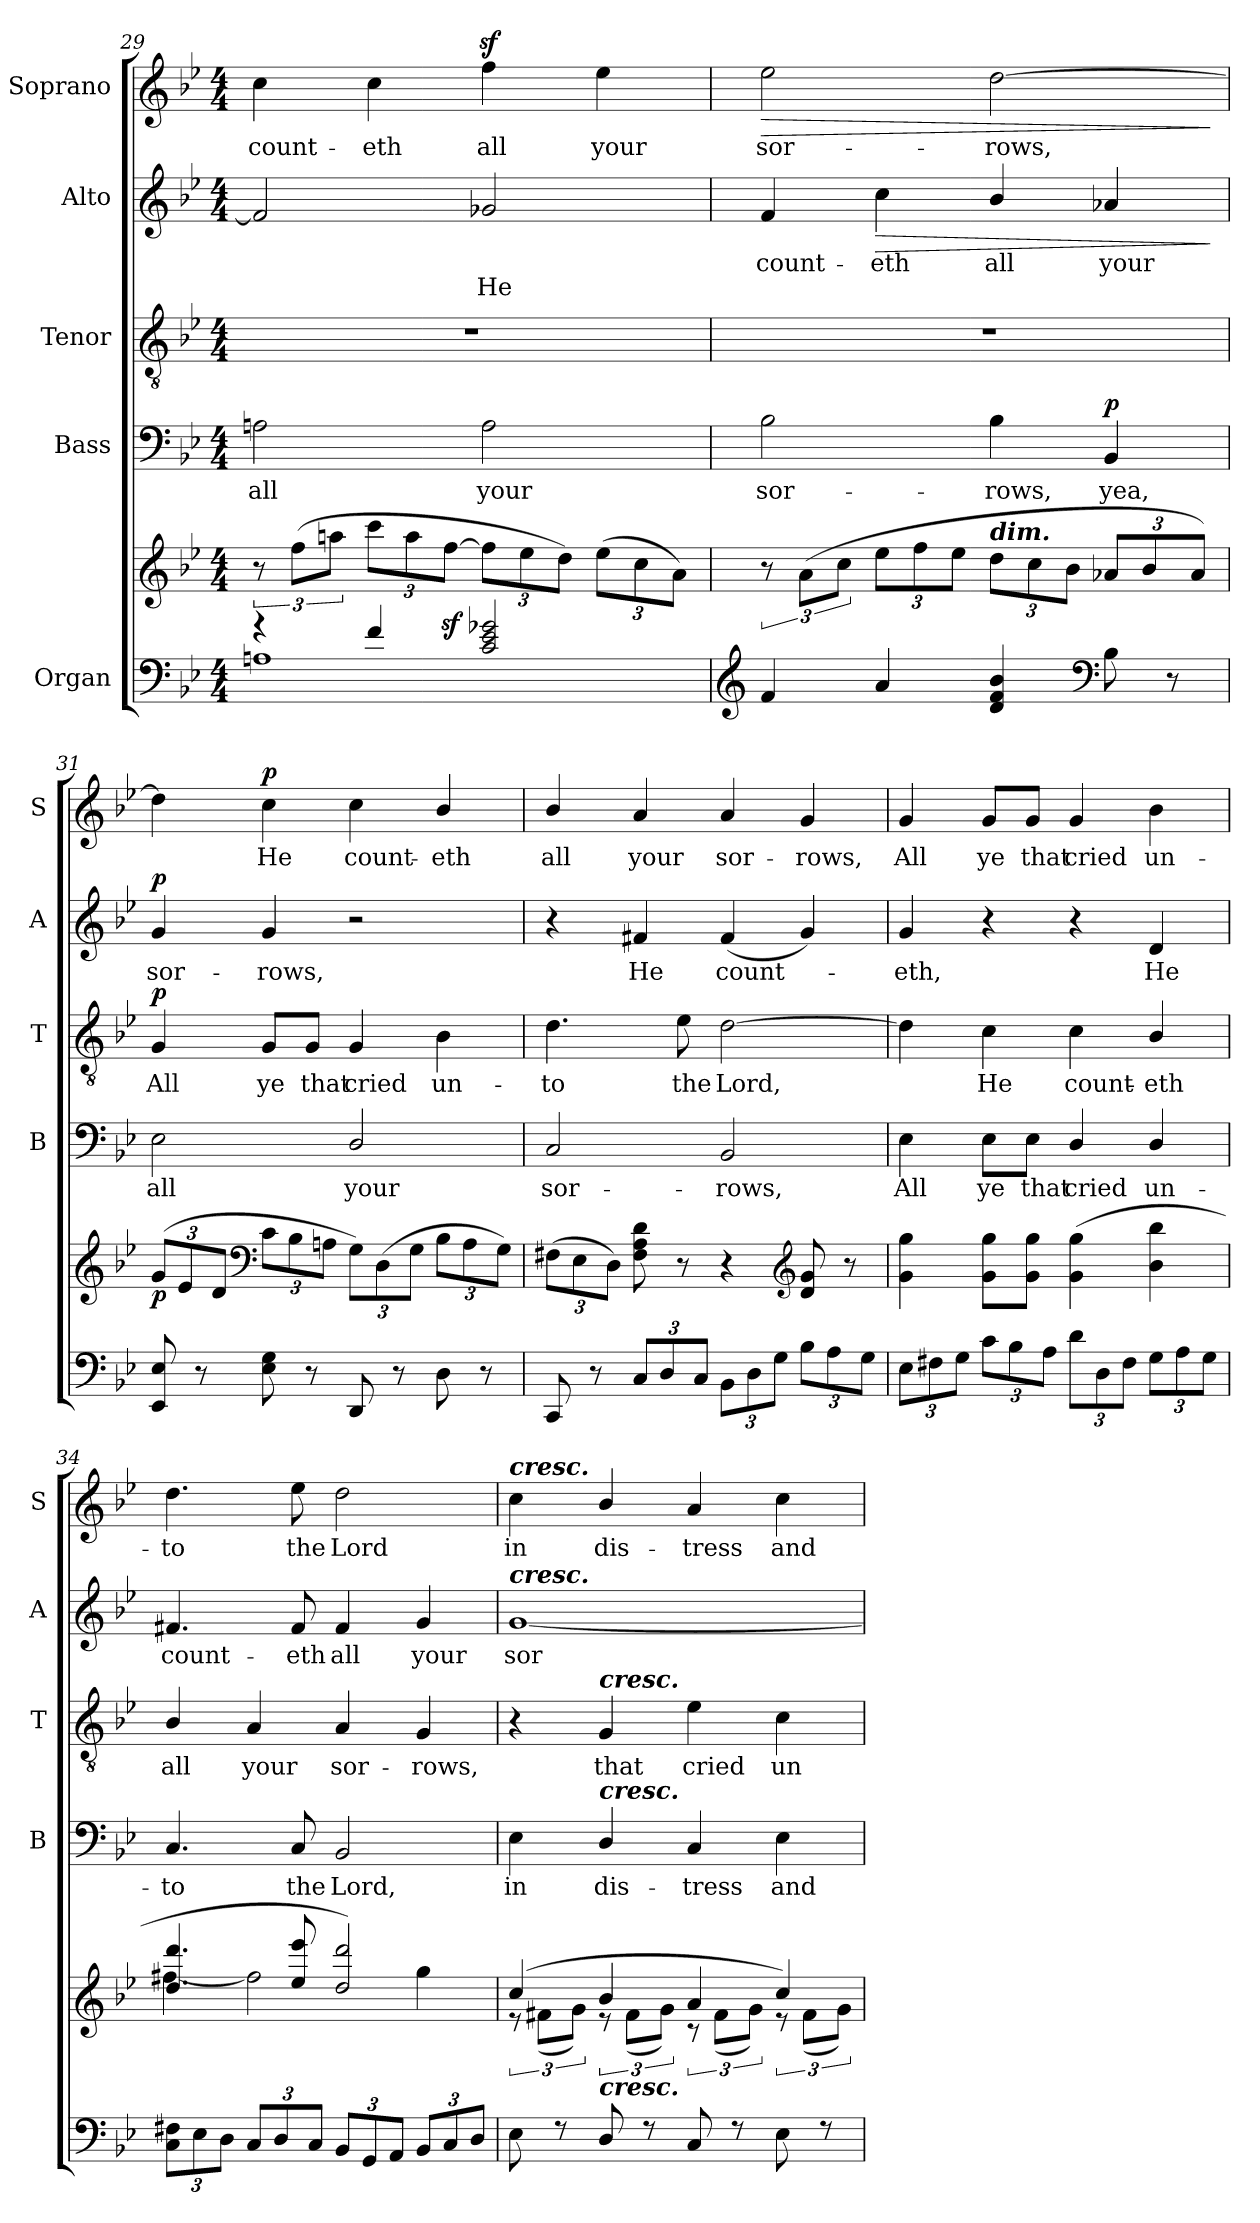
**kern	**kern	**dynam	**kern	**text	**dynam	**kern	**text	**dynam	**kern	**text	**text	**dynam	**kern	**text	**dynam
*part5	*part5	*part5	*part4	*part4	*part4	*part3	*part3	*part3	*part2	*part2	*part2	*part2	*part1	*part1	*part1
*staff6	*staff5	*staff5/6	*staff4	*staff4	*staff4	*staff3	*staff3	*staff3	*staff2	*staff2	*staff2	*staff2	*staff1	*staff1	*staff1
*I"Organ	*	*	*I"Bass	*	*	*I"Tenor	*	*	*I"Alto	*	*	*	*I"Soprano	*	*
*	*	*	*I'B	*	*	*I'T	*	*	*I'A	*	*	*	*I'S	*	*
*clefF4	*clefG2	*	*clefF4	*	*	*clefGv2	*	*	*clefG2	*	*	*	*clefG2	*	*
*k[b-e-]	*k[b-e-]	*	*k[b-e-]	*	*	*k[b-e-]	*	*	*k[b-e-]	*	*	*	*k[b-e-]	*	*
*B-:	*B-:	*	*B-:	*	*	*B-:	*	*	*B-:	*	*	*	*B-:	*	*
*M4/4	*M4/4	*	*M4/4	*	*	*M4/4	*	*	*M4/4	*	*	*	*M4/4	*	*
=29	=29	=29	=29	=29	=29	=29	=29	=29	=29	=29	=29	=29	=29	=29	=29
*^	*	*	*	*	*	*	*	*	*	*	*	*	*	*	*
!	!	!	!	!	!LO:LY:b	!	!	!	!	!	!	!	!	!	!LO:LY:b	!
4r	1Ani	12r	.	2An\	all	.	1r	.	.	2f/]	.	.	.	4cc\	count-	.
.	.	(>12ff\L	.	.	.	.	.	.	.	.	.	.	.	.	.	.
.	.	12aani\J	.	.	.	.	.	.	.	.	.	.	.	.	.	.
*	*	*Xbrackettup	*	*	*	*	*	*	*	*	*	*	*	*	*	*
!	!	!	!	!	!	!	!	!	!	!	!	!	!	!	!LO:LY:b	!
4f/	.	12ccc\L	.	.	.	.	.	.	.	.	.	.	.	4cc\	-eth	.
.	.	12aa\	.	.	.	.	.	.	.	.	.	.	.	.	.	.
.	.	[12ffz<\J	.	.	.	.	.	.	.	.	.	.	.	.	.	.
!	!	!	!	!	!LO:LY:b	!	!	!	!	!	!	!LO:LY:b	!	!	!LO:LY:b	!
2c/ 2e-/ 2g-X/	.	12ff\L]	.	2A\	your	.	.	.	.	2g-X/	.	He	.	4ffz<\	all	.
.	.	12ee-\	.	.	.	.	.	.	.	.	.	.	.	.	.	.
.	.	12dd\J)	.	.	.	.	.	.	.	.	.	.	.	.	.	.
!	!	!	!	!	!	!	!	!	!	!	!	!	!	!	!LO:LY:b	!
.	.	(>12ee-\L	.	.	.	.	.	.	.	.	.	.	.	4ee-\	your	.
.	.	12cc\	.	.	.	.	.	.	.	.	.	.	.	.	.	.
.	.	12a\J)	.	.	.	.	.	.	.	.	.	.	.	.	.	.
=30	=30	=30	=30	=30	=30	=30	=30	=30	=30	=30	=30	=30	=30	=30	=30	=30
*clefG2	*	*	*	*	*	*	*	*	*	*	*	*	*	*	*	*
*	*	*brackettup	*	*	*	*	*	*	*	*	*	*	*	*	*	*
!	!	!	!	!	!LO:LY:b	!	!	!	!	!	!LO:LY:b	!	!	!	!LO:LY:b	!LO:HP:b
4f/	4ryy	12r	.	2B-\	sor-	.	1r	.	.	4f/	count-	.	.	2ee-\	sor-	>
.	.	(>12a\L	.	.	.	.	.	.	.	.	.	.	.	.	.	.
.	.	12cc\J	.	.	.	.	.	.	.	.	.	.	.	.	.	.
*	*	*Xbrackettup	*	*	*	*	*	*	*	*	*	*	*	*	*	*
!	!	!	!	!	!	!	!	!	!	!	!LO:LY:b	!	!LO:HP:b	!	!	!
4a/	2.ryy	12ee-\L	.	.	.	.	.	.	.	4cc\	-eth	.	>	.	.	.
.	.	12ff\	.	.	.	.	.	.	.	.	.	.	.	.	.	.
.	.	12ee-\J	.	.	.	.	.	.	.	.	.	.	.	.	.	.
!	!	!LO:TX:a:Bi:t=dim.	!	!	!	!	!	!	!	!	!	!	!	!	!	!
!	!	!	!	!	!LO:LY:b	!	!	!	!	!	!LO:LY:b	!	!	!	!LO:LY:b	!
4d/ 4f/ 4b-/	.	12dd\L	.	4B-\	-rows,	.	.	.	.	4b-/	all	.	.	[2dd\	-rows,	.
.	.	12cc\	.	.	.	.	.	.	.	.	.	.	.	.	.	.
.	.	12b-\J	.	.	.	.	.	.	.	.	.	.	.	.	.	.
*clefF4	*	*	*	*	*	*	*	*	*	*	*	*	*	*	*	*
!	!	!	!	!	!LO:LY:b	!LO:DY:b	!	!	!	!	!LO:LY:b	!	!	!	!	!
8B-\	.	12a-X/L	.	4BB-/	yea,	p	.	.	.	4a-X/	your	.	.	.	.	.
.	.	12b-/	.	.	.	.	.	.	.	.	.	.	.	.	.	.
8r	.	.	.	.	.	.	.	.	.	.	.	.	.	.	.	.
.	.	12a-/J)	.	.	.	.	.	.	.	.	.	.	.	.	.	.
*v	*v	*	*	*	*	*	*	*	*	*	*	*	*	*	*	*
.	.	.	.	.	.	.	.	.	.	.	.	]	.	.	]
!!LO:PB:g=z
=31	=31	=31	=31	=31	=31	=31	=31	=31	=31	=31	=31	=31	=31	=31	=31
!	!	!LO:DY:b	!	!LO:LY:b	!	!	!LO:LY:b	!LO:DY:b	!	!LO:LY:b	!	!LO:DY:b	!	!	!
8EE-/ 8E-/	(>12g/L	p	2E-\	all	.	4G/	All	p	4g/	sor-	.	p	4dd\]	.	.
.	12e-/	.	.	.	.	.	.	.	.	.	.	.	.	.	.
8r	.	.	.	.	.	.	.	.	.	.	.	.	.	.	.
.	12d/J	.	.	.	.	.	.	.	.	.	.	.	.	.	.
*	*clefF4	*	*	*	*	*	*	*	*	*	*	*	*	*	*
!	!	!	!	!	!	!	!LO:LY:b	!	!	!LO:LY:b	!	!	!	!LO:LY:b	!LO:DY:b
8E-\ 8G\	12c\L	.	.	.	.	8G/L	ye	.	4g/	-rows,	.	.	4cc\	He	p
.	12B-\	.	.	.	.	.	.	.	.	.	.	.	.	.	.
!	!	!	!	!	!	!	!LO:LY:b	!	!	!	!	!	!	!	!
8r	.	.	.	.	.	8G/J	that	.	.	.	.	.	.	.	.
.	12Ani\J	.	.	.	.	.	.	.	.	.	.	.	.	.	.
!	!	!	!	!LO:LY:b	!	!	!LO:LY:b	!	!	!	!	!	!	!LO:LY:b	!
8DD/	12G\L)	.	2D/	your	.	4G/	cried	.	2r	.	.	.	4cc\	count-	.
.	(>12D\	.	.	.	.	.	.	.	.	.	.	.	.	.	.
8r	.	.	.	.	.	.	.	.	.	.	.	.	.	.	.
.	12G\J	.	.	.	.	.	.	.	.	.	.	.	.	.	.
!	!	!	!	!	!	!	!LO:LY:b	!	!	!	!	!	!	!LO:LY:b	!
8D\	12B-\L	.	.	.	.	4B-\	un-	.	.	.	.	.	4b-/	-eth	.
.	12A\	.	.	.	.	.	.	.	.	.	.	.	.	.	.
8r	.	.	.	.	.	.	.	.	.	.	.	.	.	.	.
.	12G\J)	.	.	.	.	.	.	.	.	.	.	.	.	.	.
=32	=32	=32	=32	=32	=32	=32	=32	=32	=32	=32	=32	=32	=32	=32	=32
!	!	!	!	!LO:LY:b	!	!	!LO:LY:b	!	!	!	!	!	!	!LO:LY:b	!
8CC/	(>12F#X\L	.	2C/	sor-	.	4.d\	-to	.	4r	.	.	.	4b-/	all	.
.	12E-\	.	.	.	.	.	.	.	.	.	.	.	.	.	.
8r	.	.	.	.	.	.	.	.	.	.	.	.	.	.	.
.	12D\J)	.	.	.	.	.	.	.	.	.	.	.	.	.	.
*Xbrackettup	*	*	*	*	*	*	*	*	*	*	*	*	*	*	*
!	!	!	!	!	!	!	!	!	!	!LO:LY:b	!	!	!	!LO:LY:b	!
12C/L	8F#\ 8A\ 8d\	.	.	.	.	.	.	.	4f#X/	He	.	.	4a/	your	.
12D/	.	.	.	.	.	.	.	.	.	.	.	.	.	.	.
!	!	!	!	!	!	!	!LO:LY:b	!	!	!	!	!	!	!	!
.	8r	.	.	.	.	8e-\	the	.	.	.	.	.	.	.	.
12C/J	.	.	.	.	.	.	.	.	.	.	.	.	.	.	.
!	!	!	!	!LO:LY:b	!	!	!LO:LY:b	!	!	!LO:LY:b	!	!	!	!LO:LY:b	!
12BB-\L	4r	.	2BB-/	-rows,	.	[2d\	Lord,	.	(<4f#/	count-	.	.	4a/	sor-	.
12D\	.	.	.	.	.	.	.	.	.	.	.	.	.	.	.
12G\J	.	.	.	.	.	.	.	.	.	.	.	.	.	.	.
*	*clefG2	*	*	*	*	*	*	*	*	*	*	*	*	*	*
!	!	!	!	!	!	!	!	!	!	!	!	!	!	!LO:LY:b	!
12B-\L	8d/ 8g/	.	.	.	.	.	.	.	4g/)	.	.	.	4g/	-rows,	.
12A\	.	.	.	.	.	.	.	.	.	.	.	.	.	.	.
.	8r	.	.	.	.	.	.	.	.	.	.	.	.	.	.
12G\J	.	.	.	.	.	.	.	.	.	.	.	.	.	.	.
=33	=33	=33	=33	=33	=33	=33	=33	=33	=33	=33	=33	=33	=33	=33	=33
!	!	!	!	!LO:LY:b	!	!	!	!	!	!LO:LY:b	!	!	!	!LO:LY:b	!
12E-\L	4g\ 4gg\	.	4E-\	All	.	4d\]	.	.	4g/	eth,	.	.	4g/	All	.
12F#X\	.	.	.	.	.	.	.	.	.	.	.	.	.	.	.
12G\J	.	.	.	.	.	.	.	.	.	.	.	.	.	.	.
!	!	!	!	!LO:LY:b	!	!	!LO:LY:b	!	!	!	!	!	!	!LO:LY:b	!
12c\L	8g\ 8gg\L	.	8E-\L	ye	.	4c\	He	.	4r	.	.	.	8g/L	ye	.
12B-\	.	.	.	.	.	.	.	.	.	.	.	.	.	.	.
!	!	!	!	!LO:LY:b	!	!	!	!	!	!	!	!	!	!LO:LY:b	!
.	8g\ 8gg\J	.	8E-\J	that	.	.	.	.	.	.	.	.	8g/J	that	.
12A\J	.	.	.	.	.	.	.	.	.	.	.	.	.	.	.
!	!	!	!	!LO:LY:b	!	!	!LO:LY:b	!	!	!	!	!	!	!LO:LY:b	!
12d\L	(>4g\ 4gg\	.	4D/	cried	.	4c\	count-	.	4r	.	.	.	4g/	cried	.
12D\	.	.	.	.	.	.	.	.	.	.	.	.	.	.	.
12F#\J	.	.	.	.	.	.	.	.	.	.	.	.	.	.	.
!	!	!	!	!LO:LY:b	!	!	!LO:LY:b	!	!	!LO:LY:b	!	!	!	!LO:LY:b	!
12G\L	4b-\ 4bb-\	.	4D/	un-	.	4B-/	-eth	.	4d/	He	.	.	4b-\	un-	.
12A\	.	.	.	.	.	.	.	.	.	.	.	.	.	.	.
12G\J	.	.	.	.	.	.	.	.	.	.	.	.	.	.	.
!!LO:LB:g=z
=34	=34	=34	=34	=34	=34	=34	=34	=34	=34	=34	=34	=34	=34	=34	=34
*^	*^	*	*	*	*	*	*	*	*	*	*	*	*	*	*
!	!	!	!	!	!	!LO:LY:b	!	!	!LO:LY:b	!	!	!LO:LY:b	!	!	!	!LO:LY:b	!
12C\ 12F#X\L	1ryy	4.dd/ 4.ddd/	[4ff#X\	.	4.C/	-to	.	4B-/	all	.	4.f#X/	count-	.	.	4.dd\	-to	.
12E-\	.	.	.	.	.	.	.	.	.	.	.	.	.	.	.	.	.
12D\J	.	.	.	.	.	.	.	.	.	.	.	.	.	.	.	.	.
!	!	!	!	!	!	!	!	!	!LO:LY:b	!	!	!	!	!	!	!	!
12C/L	.	.	2ff#\]	.	.	.	.	4A/	your	.	.	.	.	.	.	.	.
12D/	.	.	.	.	.	.	.	.	.	.	.	.	.	.	.	.	.
!	!	!	!	!	!	!LO:LY:b	!	!	!	!	!	!LO:LY:b	!	!	!	!LO:LY:b	!
.	.	8ee-/ 8eee-/	.	.	8C/	the	.	.	.	.	8f#/	-eth	.	.	8ee-\	the	.
12C/J	.	.	.	.	.	.	.	.	.	.	.	.	.	.	.	.	.
!	!	!	!	!	!	!LO:LY:b	!	!	!LO:LY:b	!	!	!LO:LY:b	!	!	!	!LO:LY:b	!
12BB-/L	.	2dd/ 2ddd/)	.	.	2BB-/	Lord,	.	4A/	sor-	.	4f#/	all	.	.	2dd\	Lord	.
12GG/	.	.	.	.	.	.	.	.	.	.	.	.	.	.	.	.	.
12AA/J	.	.	.	.	.	.	.	.	.	.	.	.	.	.	.	.	.
!	!	!	!	!	!	!	!	!	!LO:LY:b	!	!	!LO:LY:b	!	!	!	!	!
12BB-/L	.	.	4gg\	.	.	.	.	4G/	-rows,	.	4g/	your	.	.	.	.	.
12C/	.	.	.	.	.	.	.	.	.	.	.	.	.	.	.	.	.
12D/J	.	.	.	.	.	.	.	.	.	.	.	.	.	.	.	.	.
=35	=35	=35	=35	=35	=35	=35	=35	=35	=35	=35	=35	=35	=35	=35	=35	=35	=35
*	*	*	*brackettup	*	*	*	*	*	*	*	*	*	*	*	*	*	*
!	!	!	!	!	!	!	!	!	!	!	!	!	!	!	!LO:TX:a:Bi:t=cresc.	!	!
!	!	!	!	!	!	!	!	!	!	!	!LO:TX:a:Bi:t=cresc.	!	!	!	!	!	!
!	!	!	!	!	!	!LO:LY:b	!	!	!	!	!	!LO:LY:b	!	!	!	!LO:LY:b	!
8E-\	1ryy	(>4cc/	12r	.	4E-\	in	.	4r	.	.	[1g	sor-	.	.	4cc\	in	.
.	.	.	(<12f#X\L	.	.	.	.	.	.	.	.	.	.	.	.	.	.
8r	.	.	.	.	.	.	.	.	.	.	.	.	.	.	.	.	.
.	.	.	12g\J)	.	.	.	.	.	.	.	.	.	.	.	.	.	.
!	!	!	!	!	!	!	!	!LO:TX:a:Bi:t=cresc.	!	!	!	!	!	!	!	!	!
!	!	!	!	!	!LO:TX:a:Bi:t=cresc.	!	!	!	!	!	!	!	!	!	!	!	!
!LO:TX:a:Bi:t=cresc.	!	!	!	!	!	!	!	!	!	!	!	!	!	!	!	!	!
!	!	!	!	!	!	!LO:LY:b	!	!	!LO:LY:b	!	!	!	!	!	!	!LO:LY:b	!
8D/	.	4b-/	12r	.	4D/	dis-	.	4G/	that	.	.	.	.	.	4b-/	dis-	.
.	.	.	(<12f#\L	.	.	.	.	.	.	.	.	.	.	.	.	.	.
8r	.	.	.	.	.	.	.	.	.	.	.	.	.	.	.	.	.
.	.	.	12g\J)	.	.	.	.	.	.	.	.	.	.	.	.	.	.
!	!	!	!	!	!	!LO:LY:b	!	!	!LO:LY:b	!	!	!	!	!	!	!LO:LY:b	!
8C/	.	4a/	12r	.	4C/	-tress	.	4e-\	cried	.	.	.	.	.	4a/	-tress	.
.	.	.	(<12f#\L	.	.	.	.	.	.	.	.	.	.	.	.	.	.
8r	.	.	.	.	.	.	.	.	.	.	.	.	.	.	.	.	.
.	.	.	12g\J)	.	.	.	.	.	.	.	.	.	.	.	.	.	.
!	!	!	!	!	!	!LO:LY:b	!	!	!LO:LY:b	!	!	!	!	!	!	!LO:LY:b	!
8E-\	.	4cc/)	12r	.	4E-\	and	.	4c\	un-	.	.	.	.	.	4cc\	and	.
.	.	.	(<12f#\L	.	.	.	.	.	.	.	.	.	.	.	.	.	.
8r	.	.	.	.	.	.	.	.	.	.	.	.	.	.	.	.	.
.	.	.	12g\J)	.	.	.	.	.	.	.	.	.	.	.	.	.	.
*v	*v	*	*	*	*	*	*	*	*	*	*	*	*	*	*	*	*
*	*v	*v	*	*	*	*	*	*	*	*	*	*	*	*	*	*
=	=	=	=	=	=	=	=	=	=	=	=	=	=	=	=
*-	*-	*-	*-	*-	*-	*-	*-	*-	*-	*-	*-	*-	*-	*-	*-
